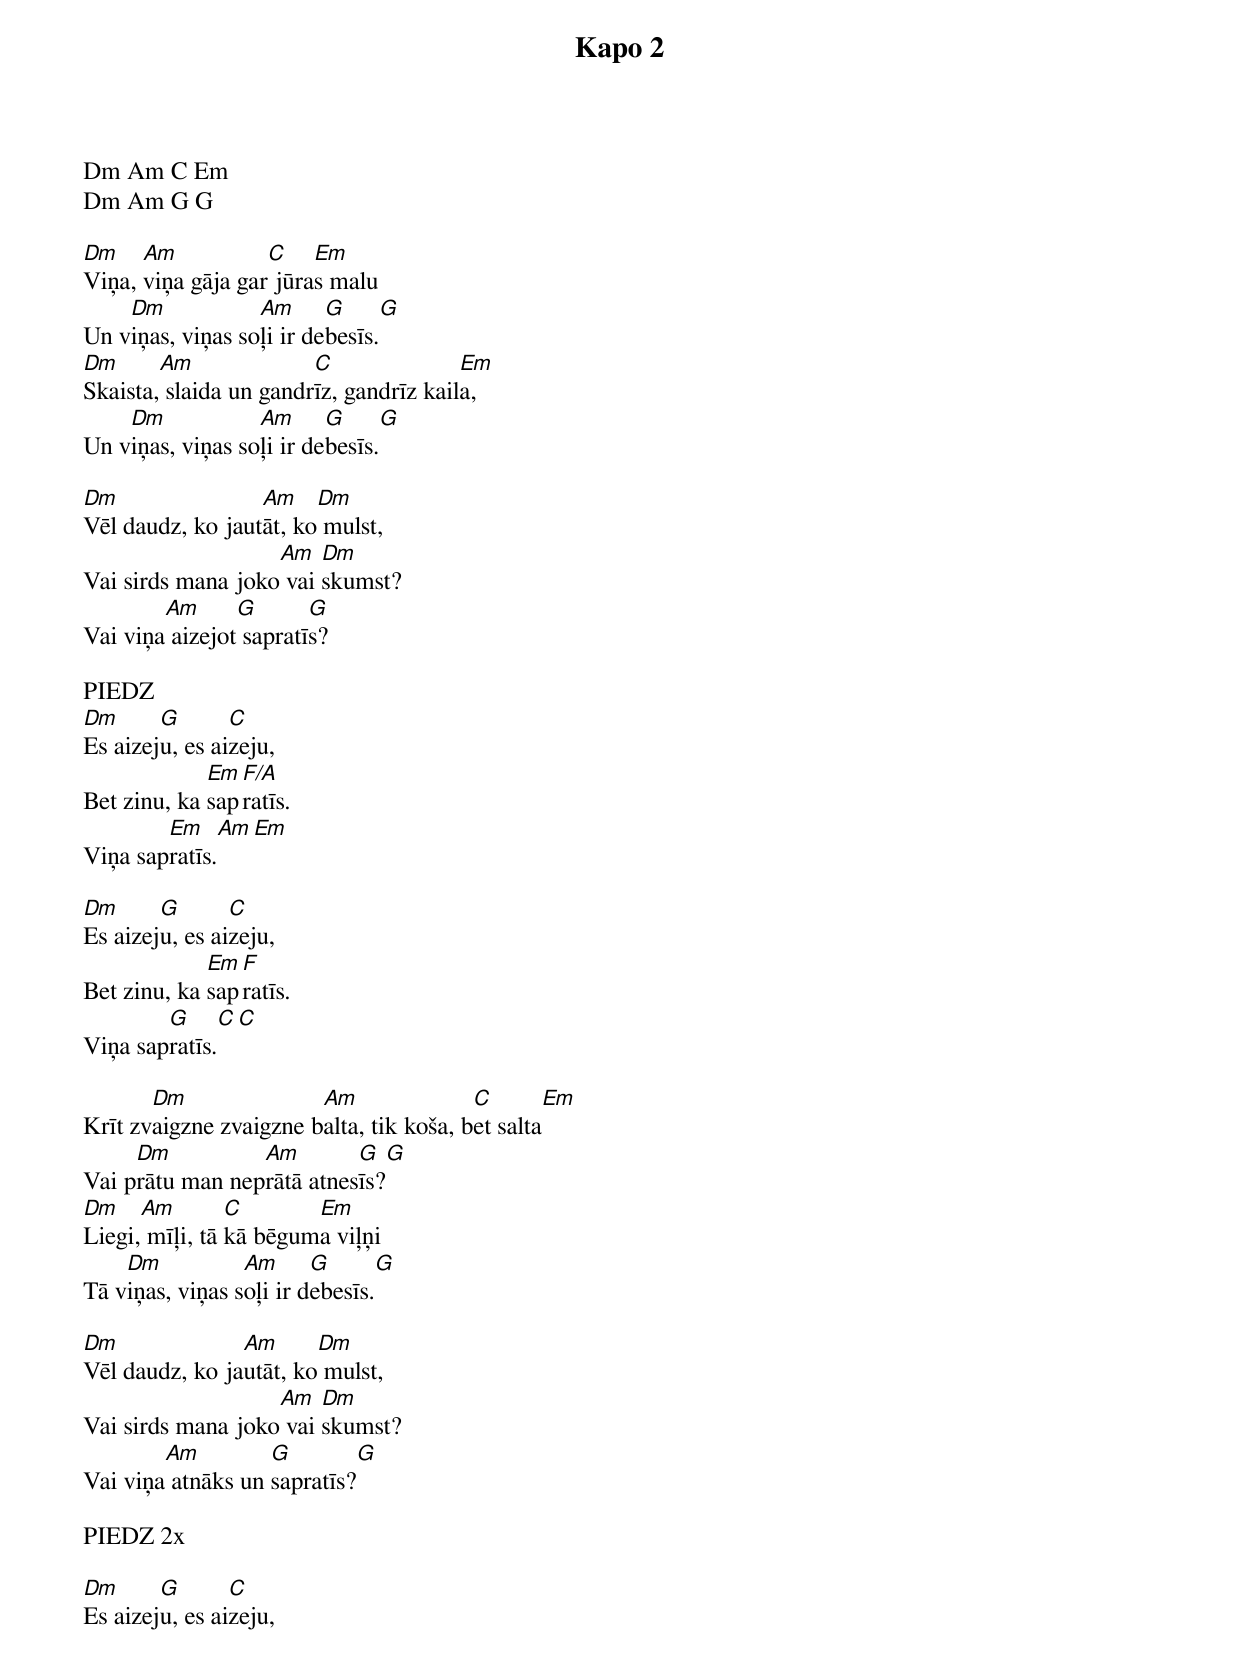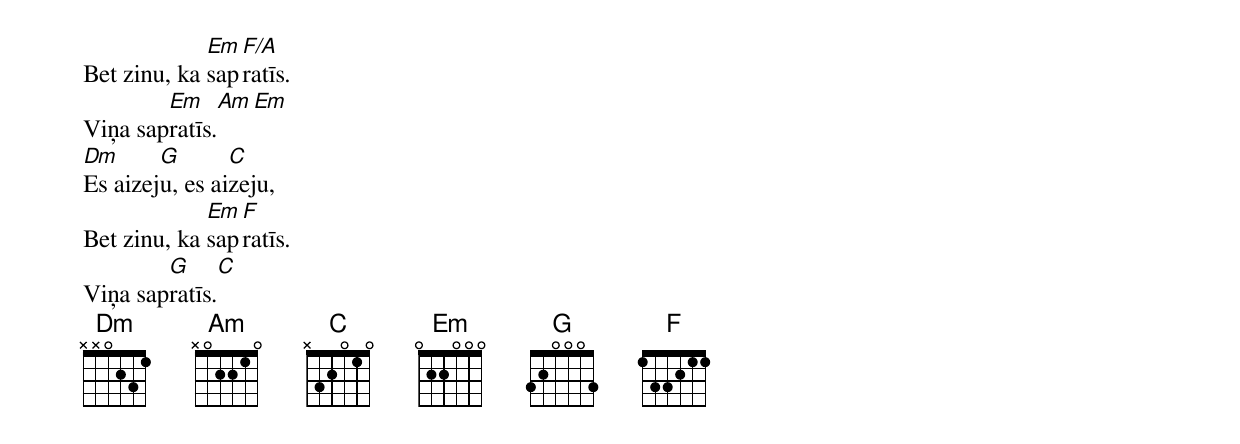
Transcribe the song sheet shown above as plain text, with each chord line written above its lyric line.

Kapo 2

Dm Am C Em
Dm Am G G

Dm    Am	   C	Em
Viņa, viņa gāja gar jūras malu
    Dm	          Am      G		G
Un viņas, viņas soļi ir debesīs.
Dm	Am	        C	    	Em
Skaista, slaida un gandrīz, gandrīz kaila,
    Dm	          Am      G		G
Un viņas, viņas soļi ir debesīs.

Dm	          Am	Dm
Vēl daudz, ko jautāt, ko mulst,
	           Am	Dm
Vai sirds mana joko vai skumst?
	Am	G	G
Vai viņa aizejot sapratīs?

PIEDZ
Dm	G	C
Es aizeju, es aizeju,
	     Em	F/A
Bet zinu, ka sapratīs.
	Em	Am	Em
Viņa sapratīs.

Dm	G	C
Es aizeju, es aizeju,
	     Em	F
Bet zinu, ka sapratīs.
	G	C	C
Viņa sapratīs.

       Dm	        Am	         C	         Em
Krīt zvaigzne zvaigzne balta, tik koša, bet salta
     Dm	         Am        G		G
Vai prātu man neprātā atnesīs?
Dm    Am	C	Em
Liegi, mīļi, tā kā bēguma viļņi
    Dm	         Am      G		G
Tā viņas, viņas soļi ir debesīs.

Dm		Am	Dm
Vēl daudz, ko jautāt, ko mulst,
	           Am	Dm
Vai sirds mana joko vai skumst?
	Am	   G	     G
Vai viņa atnāks un sapratīs?

PIEDZ 2x

Dm	G	C
Es aizeju, es aizeju,
	     Em	F/A
Bet zinu, ka sapratīs.
	Em	Am	Em
Viņa sapratīs.
Dm	G	C
Es aizeju, es aizeju,
	     Em	F
Bet zinu, ka sapratīs.
	G	C
Viņa sapratīs.
